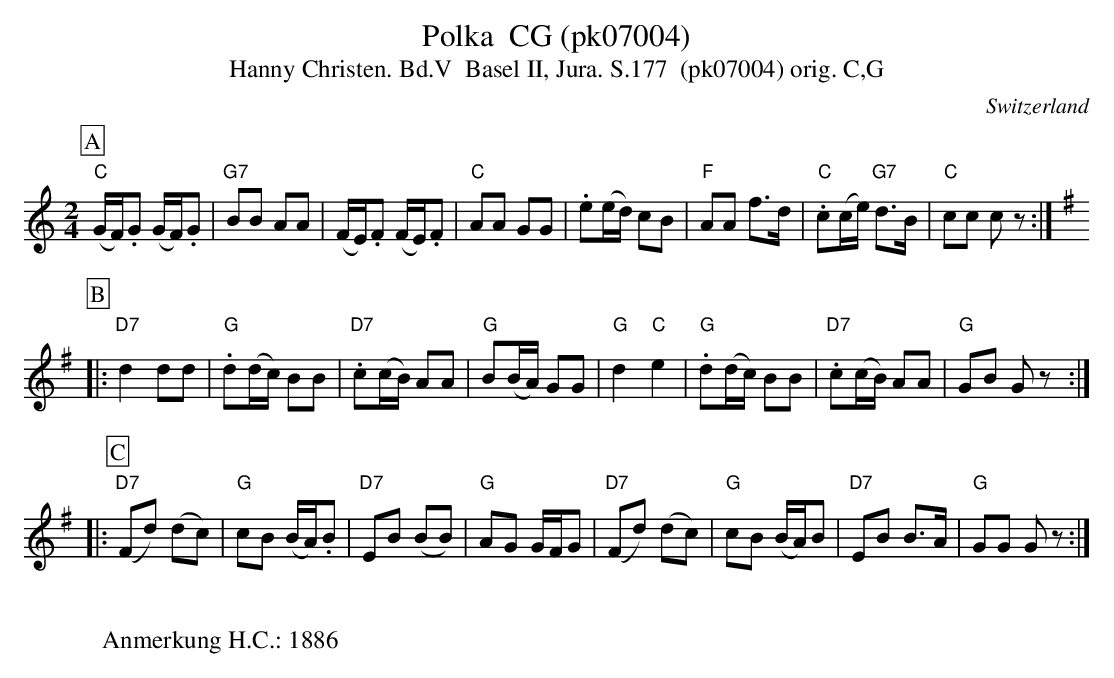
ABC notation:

X:1
T:Polka  CG (pk07004)
T:Hanny Christen. Bd.V  Basel II, Jura. S.177  (pk07004) orig. C,G
M:2/4
L:1/8
O:Switzerland
K:C major
[P:A] ("C"G/'F/).G (G/F/).G | "G7"BB AA | (F/E/).F (F/E/).F | "C"AA GG | .e(e/d/) cB | "F"AA f>d | "C".c(c/e/) "G7"d>B | "C"cc cz :| [K:G]
[P:B] |: "D7"d2dd | "G".d(d/c/) BB | "D7".c(c/B/) AA | "G"B(B/A/) GG | "G"d2"C"e2 | "G".d(d/c/) BB | "D7".c(c/B/) AA | "G"GB Gz ::
[P:C] ("D7"Fd)  (dc) | "G"cB (B/A/).B | "D7"EB (BB) | "G"AG G/F/G | ("D7"Fd) (dc) | "G"cB (B/A/)B | "D7"EB B>A | "G"GG Gz :|
W:
W:Anmerkung H.C.: 1886
